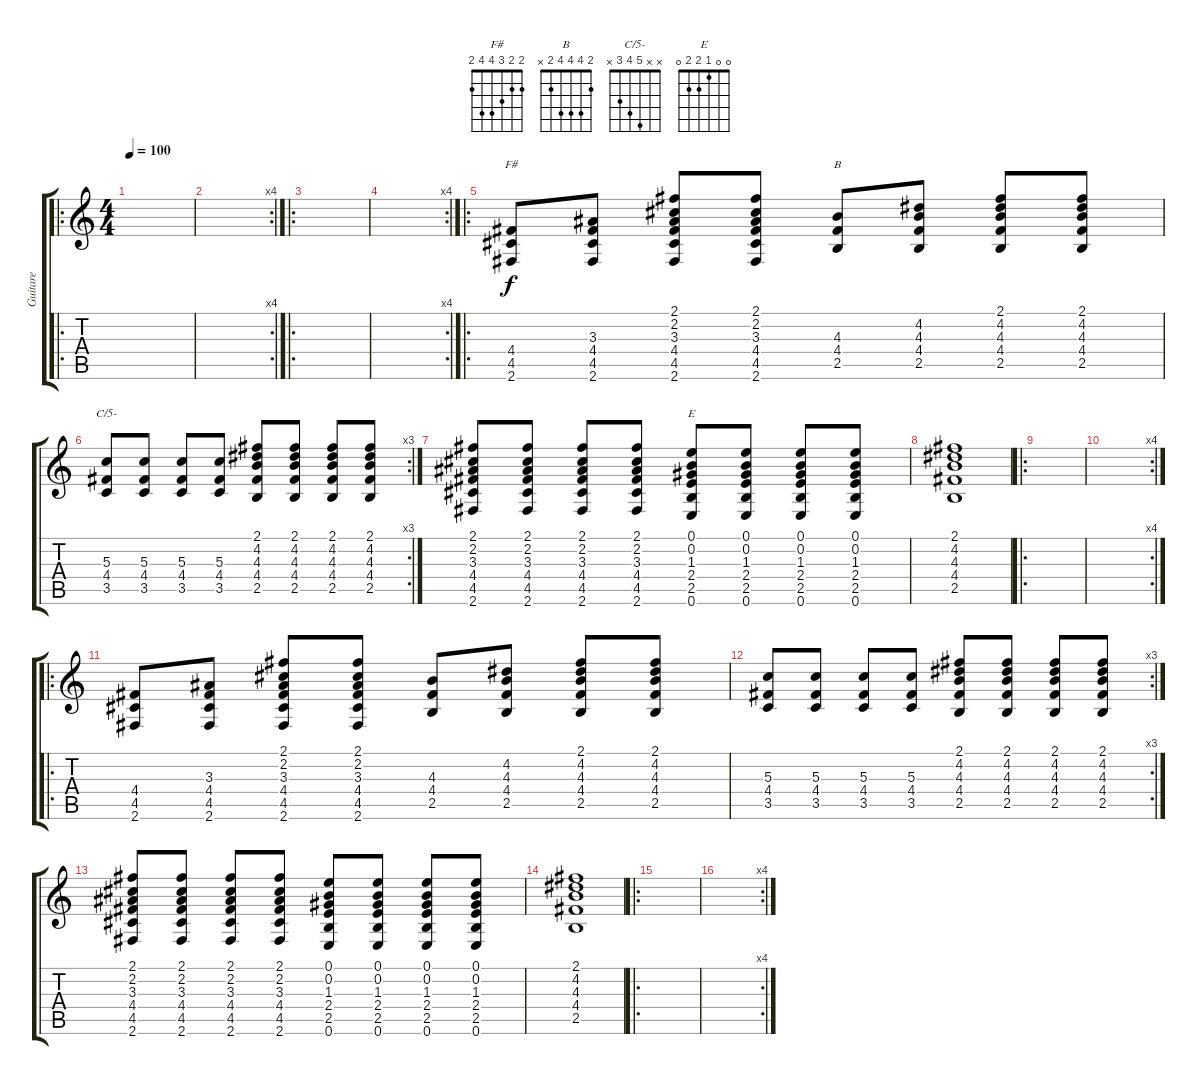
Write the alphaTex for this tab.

\track ("Guitare" "Guitare") {instrument acousticguitarnylon}
\staff {score tabs}
\tuning (E4 B3 G3 D3 A2 E2) {hide}
\chord ("F#" 2 2 3 4 4 2)
\chord ("B" 2 4 4 4 2 x)
\chord ("C/5-" x x 5 4 3 x)
\chord ("E" 0 0 1 2 2 0)
\ro
\ts (4 4)
\tempo 100
\clef g2
\ks c
|
\rc 4
|
\ro
|
\rc 4
|
\ro
(4.4 4.5 2.6).8{ch "F#"} (3.3 4.4 4.5 2.6).8 (2.1 2.2 3.3 4.4 4.5 2.6).8 (2.1 2.2 3.3 4.4 4.5 2.6).8 (4.3 4.4 2.5).8{ch "B"} (4.2 4.3 4.4 2.5).8 (2.1 4.2 4.3 4.4 2.5).8 (2.1 4.2 4.3 4.4 2.5).8 |
\rc 3
(5.3 4.4 3.5).8{ch "C/5-"} (5.3 4.4 3.5).8 (5.3 4.4 3.5).8 (5.3 4.4 3.5).8 (2.1 4.2 4.3 4.4 2.5).8 (2.1 4.2 4.3 4.4 2.5).8 (2.1 4.2 4.3 4.4 2.5).8 (2.1 4.2 4.3 4.4 2.5).8 |
(2.1 2.2 3.3 4.4 4.5 2.6).8 (2.1 2.2 3.3 4.4 4.5 2.6).8 (2.1 2.2 3.3 4.4 4.5 2.6).8 (2.1 2.2 3.3 4.4 4.5 2.6).8 (0.1 0.2 1.3 2.4 2.5 0.6).8{ch "E"} (0.1 0.2 1.3 2.4 2.5 0.6).8 (0.1 0.2 1.3 2.4 2.5 0.6).8 (0.1 0.2 1.3 2.4 2.5 0.6).8 |
(2.1 4.2 4.3 4.4 2.5).1 |
\ro
|
\rc 4
|
\ro
(4.4 4.5 2.6).8 (3.3 4.4 4.5 2.6).8 (2.1 2.2 3.3 4.4 4.5 2.6).8 (2.1 2.2 3.3 4.4 4.5 2.6).8 (4.3 4.4 2.5).8 (4.2 4.3 4.4 2.5).8 (2.1 4.2 4.3 4.4 2.5).8 (2.1 4.2 4.3 4.4 2.5).8 |
\rc 3
(5.3 4.4 3.5).8 (5.3 4.4 3.5).8 (5.3 4.4 3.5).8 (5.3 4.4 3.5).8 (2.1 4.2 4.3 4.4 2.5).8 (2.1 4.2 4.3 4.4 2.5).8 (2.1 4.2 4.3 4.4 2.5).8 (2.1 4.2 4.3 4.4 2.5).8 |
(2.1 2.2 3.3 4.4 4.5 2.6).8 (2.1 2.2 3.3 4.4 4.5 2.6).8 (2.1 2.2 3.3 4.4 4.5 2.6).8 (2.1 2.2 3.3 4.4 4.5 2.6).8 (0.1 0.2 1.3 2.4 2.5 0.6).8 (0.1 0.2 1.3 2.4 2.5 0.6).8 (0.1 0.2 1.3 2.4 2.5 0.6).8 (0.1 0.2 1.3 2.4 2.5 0.6).8 |
(2.1 4.2 4.3 4.4 2.5).1 |
\ro
|
\rc 4
